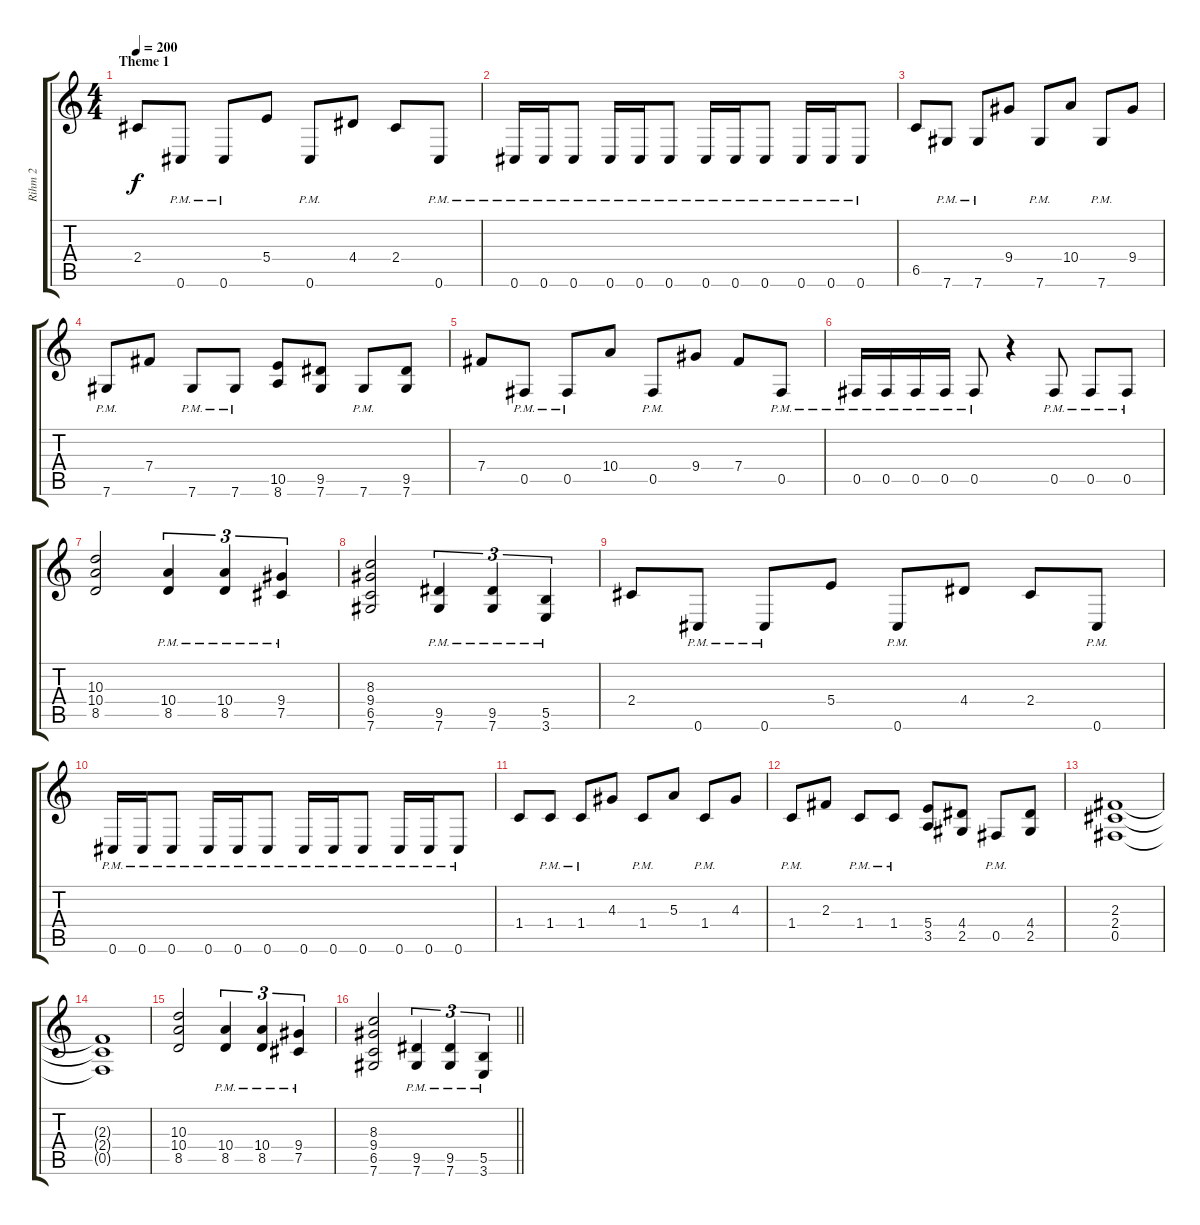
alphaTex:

\track ("Rihm 2" "Rihm 2") {instrument distortionguitar}
\staff {score tabs}
\tuning (Db4 Ab3 E3 B2 Gb2 Db2) {hide}
\ts (4 4)
\section ("" "Theme 1")
\tempo 200
\clef g2
\ks c
2.4.8{dy f} 0.6{pm}.8 0.6{pm}.8 5.4.8 0.6{pm}.8 4.4.8 2.4.8 0.6{pm}.8 |
0.6{pm}.16 0.6{pm}.16 0.6{pm}.8 0.6{pm}.16 0.6{pm}.16 0.6{pm}.8 0.6{pm}.16 0.6{pm}.16 0.6{pm}.8 0.6{pm}.16 0.6{pm}.16 0.6{pm}.8 |
6.5.8 7.6{pm}.8 7.6{pm}.8 9.4.8 7.6{pm}.8 10.4.8 7.6{pm}.8 9.4.8 |
7.6{pm}.8 7.4.8 7.6{pm}.8 7.6{pm}.8 (10.5 8.6).8 (9.5 7.6).8 7.6{pm}.8 (9.5 7.6).8 |
7.4.8 0.5{pm}.8 0.5{pm}.8 10.4.8 0.5{pm}.8 9.4.8 7.4.8 0.5{pm}.8 |
0.5{pm}.16 0.5{pm}.16 0.5{pm}.16 0.5{pm}.16 0.5{pm}.8 r.4 0.5{pm}.8 0.5{pm}.8 0.5{pm}.8 |
(10.3 10.4 8.5).2 (10.4{pm} 8.5{pm}).4{tu (3 2)} (10.4{pm} 8.5{pm}).4{tu (3 2)} (9.4{pm} 7.5{pm}).4{tu (3 2)} |
(8.3 9.4 6.5 7.6).2 (9.5{pm} 7.6{pm}).4{tu (3 2)} (9.5{pm} 7.6{pm}).4{tu (3 2)} (5.5{pm} 3.6{pm}).4{tu (3 2)} |
2.4.8 0.6{pm}.8 0.6{pm}.8 5.4.8 0.6{pm}.8 4.4.8 2.4.8 0.6{pm}.8 |
0.6{pm}.16 0.6{pm}.16 0.6{pm}.8 0.6{pm}.16 0.6{pm}.16 0.6{pm}.8 0.6{pm}.16 0.6{pm}.16 0.6{pm}.8 0.6{pm}.16 0.6{pm}.16 0.6{pm}.8 |
1.4.8 1.4{pm}.8 1.4{pm}.8 4.3.8 1.4{pm}.8 5.3.8 1.4{pm}.8 4.3.8 |
1.4{pm}.8 2.3.8 1.4{pm}.8 1.4{pm}.8 (5.4 3.5).8 (4.4 2.5).8 0.5{pm}.8 (4.4 2.5).8 |
(2.3 2.4 0.5).1 |
(2.3{t} 2.4{t} 0.5{t}).1 |
(10.3 10.4 8.5).2 (10.4{pm} 8.5{pm}).4{tu (3 2)} (10.4{pm} 8.5{pm}).4{tu (3 2)} (9.4{pm} 7.5{pm}).4{tu (3 2)} |
\barLineRight lightlight
(8.3 9.4 6.5 7.6).2 (9.5{pm} 7.6{pm}).4{tu (3 2)} (9.5{pm} 7.6{pm}).4{tu (3 2)} (5.5{pm} 3.6{pm}).4{tu (3 2)}
